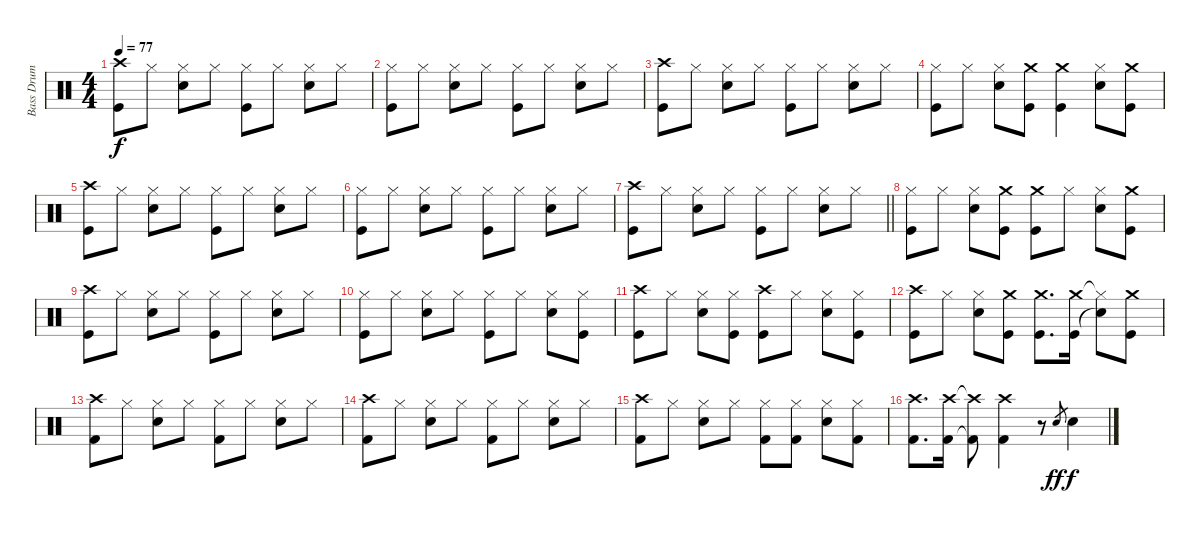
\track ("Bass Drum" "Bass Drum") {instrument percussion}
\staff {score}
\articulation defaults
\ts (4 4)
\tempo 77
\clef neutral
\ks c
("Crash high (hit)" "Kick (hit)").8{dy f} "Hi-Hat (closed)".8 ("Hi-Hat (closed)" "Electric Snare (hit)").8 "Hi-Hat (closed)".8 ("Hi-Hat (closed)" "Kick (hit)").8 "Hi-Hat (closed)".8 ("Hi-Hat (closed)" "Electric Snare (hit)").8 "Hi-Hat (closed)".8 |
("Hi-Hat (closed)" "Kick (hit)").8 "Hi-Hat (closed)".8 ("Hi-Hat (closed)" "Electric Snare (hit)").8 "Hi-Hat (closed)".8 ("Hi-Hat (closed)" "Kick (hit)").8 "Hi-Hat (closed)".8 ("Hi-Hat (closed)" "Electric Snare (hit)").8 "Hi-Hat (closed)".8 |
("Crash high (hit)" "Kick (hit)").8 "Hi-Hat (closed)".8 ("Hi-Hat (closed)" "Electric Snare (hit)").8 "Hi-Hat (closed)".8 ("Hi-Hat (closed)" "Kick (hit)").8 "Hi-Hat (closed)".8 ("Hi-Hat (closed)" "Electric Snare (hit)").8 "Hi-Hat (closed)".8 |
("Hi-Hat (closed)" "Kick (hit)").8 "Hi-Hat (closed)".8 ("Hi-Hat (closed)" "Electric Snare (hit)").8 ("Crash medium (hit)" "Kick (hit)").8 ("Crash medium (hit)" "Kick (hit)").4 ("Hi-Hat (closed)" "Electric Snare (hit)").8 ("Crash medium (hit)" "Kick (hit)").8 |
("Crash high (hit)" "Kick (hit)").8 "Hi-Hat (closed)".8 ("Hi-Hat (closed)" "Electric Snare (hit)").8 "Hi-Hat (closed)".8 ("Hi-Hat (closed)" "Kick (hit)").8 "Hi-Hat (closed)".8 ("Hi-Hat (closed)" "Electric Snare (hit)").8 "Hi-Hat (closed)".8 |
("Hi-Hat (closed)" "Kick (hit)").8 "Hi-Hat (closed)".8 ("Hi-Hat (closed)" "Electric Snare (hit)").8 "Hi-Hat (closed)".8 ("Hi-Hat (closed)" "Kick (hit)").8 "Hi-Hat (closed)".8 ("Hi-Hat (closed)" "Electric Snare (hit)").8 "Hi-Hat (closed)".8 |
\barLineRight lightlight
("Crash high (hit)" "Kick (hit)").8 "Hi-Hat (closed)".8 ("Hi-Hat (closed)" "Electric Snare (hit)").8 "Hi-Hat (closed)".8 ("Hi-Hat (closed)" "Kick (hit)").8 "Hi-Hat (closed)".8 ("Hi-Hat (closed)" "Electric Snare (hit)").8 "Hi-Hat (closed)".8 |
("Hi-Hat (closed)" "Kick (hit)").8 "Hi-Hat (closed)".8 ("Hi-Hat (closed)" "Electric Snare (hit)").8 ("Crash medium (hit)" "Kick (hit)").8 ("Crash medium (hit)" "Kick (hit)").8 "Hi-Hat (closed)".8 ("Hi-Hat (closed)" "Electric Snare (hit)").8 ("Crash medium (hit)" "Kick (hit)").8 |
("Crash high (hit)" "Kick (hit)").8 "Hi-Hat (closed)".8 ("Hi-Hat (closed)" "Electric Snare (hit)").8 "Hi-Hat (closed)".8 ("Hi-Hat (closed)" "Kick (hit)").8 "Hi-Hat (closed)".8 ("Hi-Hat (closed)" "Electric Snare (hit)").8 "Hi-Hat (closed)".8 |
("Hi-Hat (closed)" "Kick (hit)").8 "Hi-Hat (closed)".8 ("Hi-Hat (closed)" "Electric Snare (hit)").8 "Hi-Hat (closed)".8 ("Hi-Hat (closed)" "Kick (hit)").8 "Hi-Hat (closed)".8 ("Hi-Hat (closed)" "Electric Snare (hit)").8 ("Hi-Hat (closed)" "Kick (hit)").8 |
("Crash high (hit)" "Kick (hit)").8 "Hi-Hat (closed)".8 ("Hi-Hat (closed)" "Electric Snare (hit)").8 ("Hi-Hat (closed)" "Kick (hit)").8 ("Crash high (hit)" "Kick (hit)").8 "Hi-Hat (closed)".8 ("Hi-Hat (closed)" "Electric Snare (hit)").8 ("Hi-Hat (closed)" "Kick (hit)").8 |
("Crash high (hit)" "Kick (hit)").8 "Hi-Hat (closed)".8 ("Hi-Hat (closed)" "Electric Snare (hit)").8 ("Crash medium (hit)" "Kick (hit)").8 ("Crash medium (hit)" "Kick (hit)").8{d} ("Crash medium (hit)" "Kick (hit)").16 ("Hi-Hat (closed)"{t} "Electric Snare (hit)"{t}).8 ("Crash medium (hit)" "Kick (hit)").8 |
("Crash high (hit)" "Kick (hit) 2").8 "Hi-Hat (closed)".8 ("Hi-Hat (closed)" "Snare (hit) 2").8 "Hi-Hat (closed)".8 ("Hi-Hat (closed)" "Kick (hit) 2").8 "Hi-Hat (closed)".8 ("Hi-Hat (closed)" "Snare (hit) 2").8 "Hi-Hat (closed)".8 |
("Crash high (hit)" "Kick (hit) 2").8 "Hi-Hat (closed)".8 ("Hi-Hat (closed)" "Snare (hit) 2").8 "Hi-Hat (closed)".8 ("Hi-Hat (closed)" "Kick (hit) 2").8 "Hi-Hat (closed)".8 ("Hi-Hat (closed)" "Snare (hit) 2").8 "Hi-Hat (closed)".8 |
("Crash high (hit)" "Kick (hit) 2").8 "Hi-Hat (closed)".8 ("Hi-Hat (closed)" "Snare (hit) 2").8 "Hi-Hat (closed)".8 ("Hi-Hat (closed)" "Kick (hit) 2").8 ("Hi-Hat (closed)" "Kick (hit) 2").8 ("Hi-Hat (closed)" "Snare (hit) 2").8 ("Hi-Hat (closed)" "Kick (hit) 2").8 |
("Crash high (hit)" "Kick (hit) 2").8{d} ("Crash high (hit)" "Kick (hit) 2").16 ("Crash high (hit)"{t} "Kick (hit) 2"{t}).8 ("Crash high (hit)" "Kick (hit) 2").4 r.8 "Snare (hit) 2".8{gr dy ff} "Snare (hit) 2".4{dy f}
